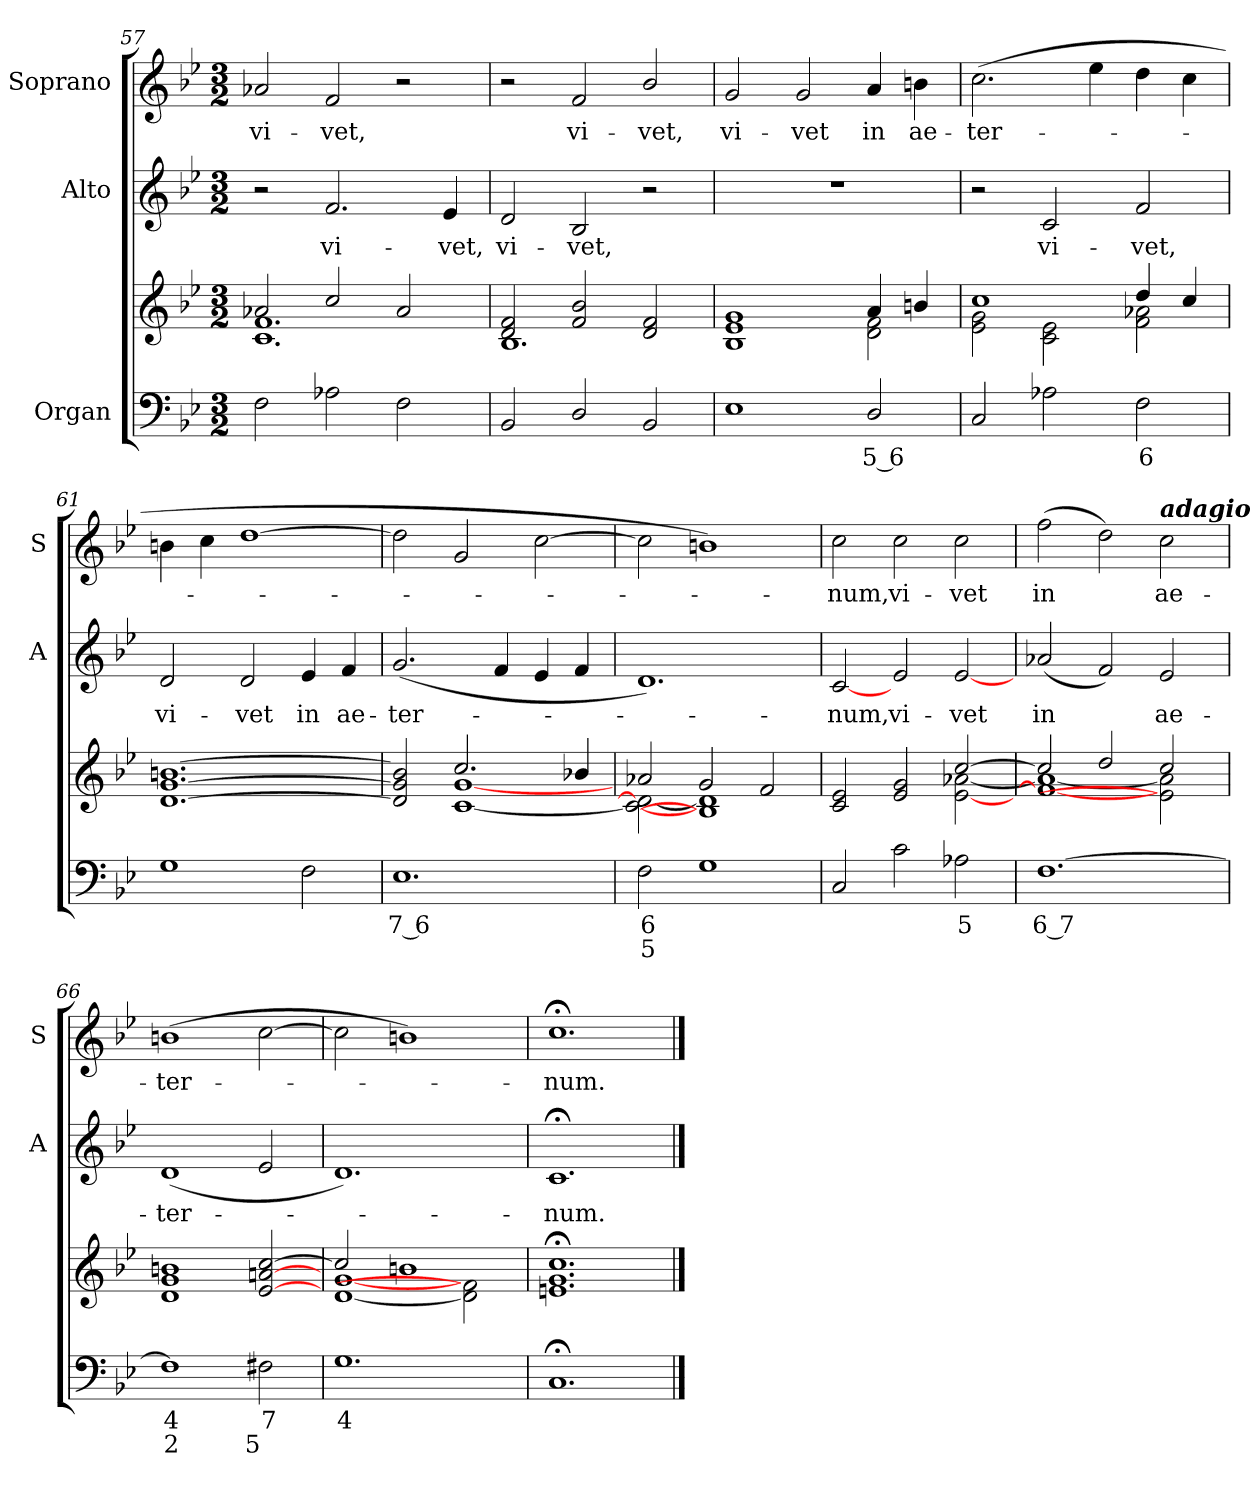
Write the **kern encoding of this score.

**kern	**text	**text	**kern	**kern	**text	**kern	**text
*part3	*part3	*part3	*part3	*part2	*part2	*part1	*part1
*staff4	*staff4	*staff4	*staff3	*staff2	*staff2	*staff1	*staff1
*I"Organ	*	*	*	*I"Alto	*	*I"Soprano	*
*	*	*	*	*I'A	*	*I'S	*
*clefF4	*	*	*clefG2	*clefG2	*	*clefG2	*
*k[b-e-]	*	*	*k[b-e-]	*k[b-e-]	*	*k[b-e-]	*
*B-:	*	*	*B-:	*B-:	*	*B-:	*
*M3/2	*	*	*M3/2	*M3/2	*	*M3/2	*
=57	=57	=57	=57	=57	=57	=57	=57
*	*	*	*^	*	*	*	*
!	!	!	!	!	!	!	!	!LO:LY:b
2F	.	.	2a-X/	1.c\ 1.f\	2r	.	2a-X	vi-
!	!	!	!	!	!	!LO:LY:b	!	!LO:LY:b
2A-X	.	.	2cc/	.	2.f	vi-	2f	-vet,
2F	.	.	2a-/	.	.	.	2r	.
!	!	!	!	!	!	!LO:LY:b	!	!
.	.	.	.	.	4e-	-vet,	.	.
=58	=58	=58	=58	=58	=58	=58	=58	=58
!	!	!	!	!	!	!LO:LY:b	!	!
2BB-	.	.	2d/ 2f/	1.B-\	2d	vi-	2r	.
!	!	!	!	!	!	!LO:LY:b	!	!LO:LY:b
2D/	.	.	2f/ 2b-/	.	2B-	-vet,	2f	vi-
!	!	!	!	!	!	!	!	!LO:LY:b
2BB-	.	.	2d/ 2f/	.	2r	.	2b-/	-vet,
=59	=59	=59	=59	=59	=59	=59	=59	=59
!	!	!	!	!	!LO:N:vis=1	!	!	!LO:LY:b
1E-	.	.	1B-/ 1e-/ 1g/	2ryy	1.r	.	2g	vi-
!	!	!	!	!	!	!	!	!LO:LY:b
.	.	.	.	2ryy	.	.	2g	-vet
!	!LO:LY:b	!	!	!	!	!	!	!LO:LY:b
2D/	5 6	.	4a/	2d\ 2f\	.	.	4a	in
!	!	!	!	!	!	!	!	!LO:LY:b
.	.	.	4bn/	.	.	.	4bn	ae-
=60	=60	=60	=60	=60	=60	=60	=60	=60
!	!	!	!	!	!	!	!	!LO:LY:b
2C	.	.	1cc/	2e-\ 2g\	2r	.	(>2.cc	-ter-
!	!	!	!	!	!	!LO:LY:b	!	!
2A-X	.	.	.	2c\ 2e-\	2c	vi-	.	.
.	.	.	.	.	.	.	4ee-	.
!	!LO:LY:b	!	!	!	!	!LO:LY:b	!	!
2F	6	.	4dd/	2f\ 2a-X\	2f	-vet,	4dd	.
.	.	.	4cc/	.	.	.	4cc	.
=61	=61	=61	=61	=61	=61	=61	=61	=61
!	!	!	!	!LO:N:vis=1	!	!LO:LY:b	!	!
1G	.	.	[1.d/ [1.g/ [1.bn/	1.ryy	2d	vi-	4bn	.
.	.	.	.	.	.	.	4cc	.
!	!	!	!	!	!	!LO:LY:b	!	!
.	.	.	.	.	2d	-vet	[1dd	.
!	!	!	!	!	!	!LO:LY:b	!	!
2F	.	.	.	.	4e-	in	.	.
!	!	!	!	!	!	!LO:LY:b	!	!
.	.	.	.	.	4f	ae-	.	.
!!LO:LB:g=z
=62	=62	=62	=62	=62	=62	=62	=62	=62
!	!LO:LY:b	!	!	!	!	!LO:LY:b	!	!
1.E-	7 6	.	2d/] 2g/] 2b/]	2ryy	(<2.g	-ter-	2dd]	.
.	.	.	2.cc/	[1c\ [1g\	.	.	2g	.
.	.	.	.	.	4f	.	.	.
.	.	.	.	.	4e-	.	[2cc	.
.	.	.	4b-X/	.	4f	.	.	.
=63	=63	=63	=63	=63	=63	=63	=63	=63
!	!LO:LY:b	!LO:LY:b	!	!	!	!	!	!
2F	6	5	2a-X/	2c\_ 2d\_	1.d)	.	2cc]	.
1G	.	.	2g/	1B\] 1d\]	.	.	1bn)	.
.	.	.	2f/	.	.	.	.	.
=64	=64	=64	=64	=64	=64	=64	=64	=64
!	!	!	!	!	!	!LO:LY:b	!	!LO:LY:b
2C	.	.	2c/ 2e-/	2ryy	[2c	num,	2cc	num,
!	!	!	!	!	!	!LO:LY:b	!	!LO:LY:b
2c	.	.	2e-/ 2g/	2ryy	2e-	vi-	2cc	vi-
!	!LO:LY:b	!	!	!	!	!LO:LY:b	!	!LO:LY:b
2A-X	5	.	[2cc/	[2e-\ [2a-X\	[2e-	-vet	2cc	-vet
=65	=65	=65	=65	=65	=65	=65	=65	=65
!	!LO:LY:b	!	!	!	!	!LO:LY:b	!	!LO:LY:b
[1.F	6 7	.	2cc/]	1f\_ 1a-\_	(<2a-X	in	(>2ff	in
.	.	.	2dd/	.	2f)	.	2dd)	.
!	!	!	!	!	!	!	!LO:TX:a:Bi:t=adagio	!
!	!	!	!	!	!	!LO:LY:b	!	!LO:LY:b
.	.	.	2cc/	2e-\] 2a-\]	2e-	ae-	2cc	ae-
=66	=66	=66	=66	=66	=66	=66	=66	=66
!	!LO:LY:b	!LO:LY:b	!	!LO:N:vis=1	!	!LO:LY:b	!	!LO:LY:b
1F]	4	2	1d/ 1g/ 1bn/	1.ryy	(<1d	-ter-	(>1bn	-ter-
!	!LO:LY:b	!LO:LY:b	!	!	!	!	!	!
2F#X	7	5	[2e-/ [2an/ [2cc/	.	2e-	.	[2cc	.
=67	=67	=67	=67	=67	=67	=67	=67	=67
!	!LO:LY:b	!	!	!	!	!	!	!
1.G	4	.	2cc/]	[1d\ [1g\	1.d)	.	2cc]	.
.	.	.	1bn/	.	.	.	1bn)	.
.	.	.	.	2d\] 2f\]	.	.	.	.
=68	=68	=68	=68	=68	=68	=68	=68	=68
!	!	!	!	!	!	!LO:LY:b	!	!LO:LY:b
1.C;	.	.	1.en/;< 1.g/;< 1.cc/;<	1.ryy	1.c;<	num.	1.cc;<	num.
*	*	*	*v	*v	*	*	*	*
==	==	==	==	==	==	==	==
*-	*-	*-	*-	*-	*-	*-	*-
